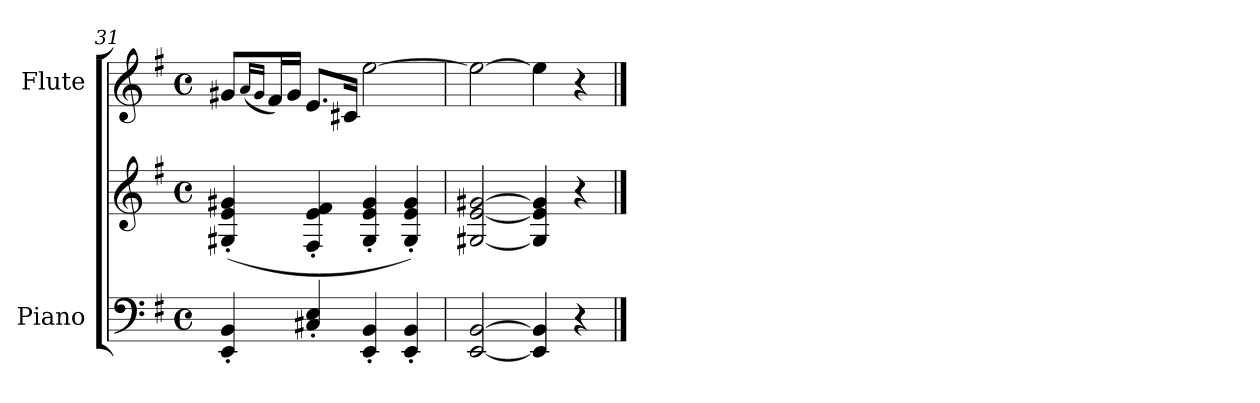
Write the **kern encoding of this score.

**kern	**kern	**kern
*part2	*part2	*part1
*staff3	*staff2	*staff1
*I"Piano	*	*I"Flute
*I'Pno	*	*I'Fl
*clefF4	*clefG2	*clefG2
*k[f#]	*k[f#]	*k[f#]
*M4/4	*M4/4	*M4/4
*met(c)	*met(c)	*met(c)
=31	=31	=31
4EE/' 4BB/'	(>4G#X/'> 4e/'> 4g#X/'>	8g#X/L
.	.	(16qa/LL
.	.	16qg#/JJ
.	.	16f#/L)
.	.	16g#/JJ
4C#X/' 4E/'	4F#/'> 4e/'> 4f#/'>	8.e/L
.	.	16c#X/Jk
4EE/' 4BB/'	4G#/'> 4e/'> 4g#/'>	[2ee\
4EE/' 4BB/'	4G#/'> 4e/'> 4g#/'>)	.
=32	=32	=32
[<2EE/ [>2BB/	[<2G#X/ [>2e/ [>2g#X/	2ee\_
4EE/] 4BB/]	4G#/] 4e/] 4g#/]	4ee\]
4r	4r	4r
==	==	==
*-	*-	*-
